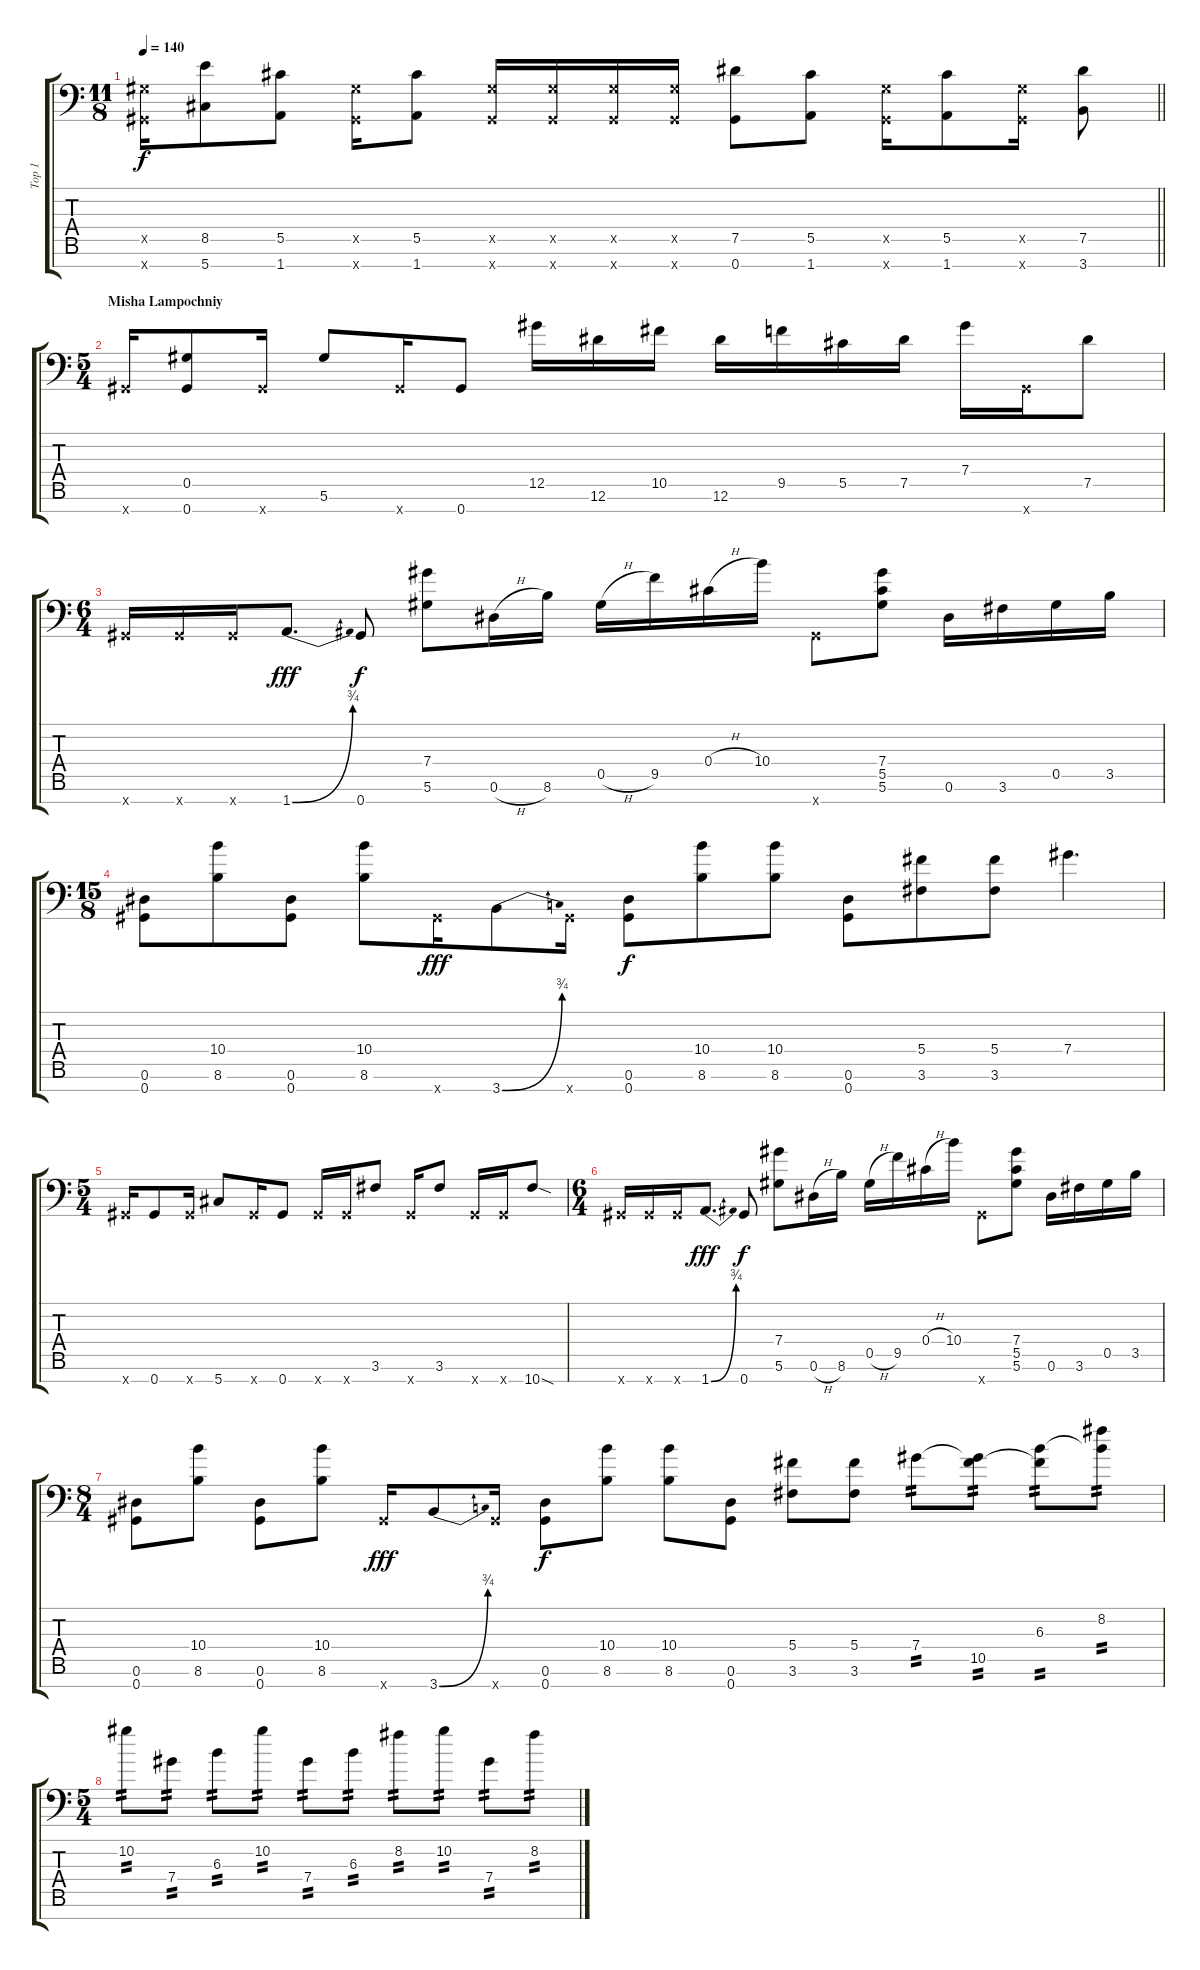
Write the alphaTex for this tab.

\track ("Top 1" "Top 1") {instrument distortionguitar}
\staff {score tabs}
\tuning (Eb4 Bb3 F3 Db3 Ab2 Eb2 Ab1) {hide}
\ts (11 8)
\tempo 140
\clef f4
\barLineRight lightlight
\ks c
(0.5{x} 0.7{x}).16{dy f} (8.5 5.7).8 (5.5 1.7).8 (0.5{x} 0.7{x}).16 (5.5 1.7).8 (0.5{x} 0.7{x}).16 (0.5{x} 0.7{x}).16 (0.5{x} 0.7{x}).16 (0.5{x} 0.7{x}).16 (7.5 0.7).8 (5.5 1.7).8 (0.5{x} 0.7{x}).16 (5.5 1.7).8 (0.5{x} 0.7{x}).16 (7.5 3.7).8 |
\ts (5 4)
\section ("" "Misha Lampochniy")
0.7{x}.16 (0.5 0.7).8 0.7{x}.16 5.6.8 0.7{x}.16 0.7.8 12.5.16 12.6.16 10.5.16 12.6.16 9.5.16 5.5.16 7.5.16 7.4.16 0.7{x}.16 7.5.8 |
\ts (6 4)
0.7{x}.16 0.7{x}.16 0.7{x}.16 1.7{be (bend 0 0 60 3)}.8{d dy fff} 0.7.8{dy f} (7.4 5.6).8 0.6{h}.16 8.6.16 0.5{h}.16 9.5.16 0.4{h}.16 10.4.16 0.7{x}.8 (7.4 5.5 5.6).8 0.6.16 3.6.16 0.5.16 3.5.16 |
\ts (15 8)
(0.6 0.7).8 (10.4 8.6).8 (0.6 0.7).8 (10.4 8.6).8 0.7{x}.16{dy fff} 3.7{be (bend 0 0 60 3)}.8 0.7{x}.16 (0.6 0.7).8{dy f} (10.4 8.6).8 (10.4 8.6).8 (0.6 0.7).8 (5.4 3.6).8 (5.4 3.6).8 7.4.4{d} |
\ts (5 4)
0.7{x}.16 0.7.8 0.7{x}.16 5.7.8 0.7{x}.16 0.7.8 0.7{x}.16 0.7{x}.16 3.6.8 0.7{x}.16 3.6.8 0.7{x}.16 0.7{x}.16 10.7{sod}.8 |
\ts (6 4)
0.7{x}.16 0.7{x}.16 0.7{x}.16 1.7{be (bend 0 0 60 3)}.8{d dy fff} 0.7.8{dy f} (7.4 5.6).8 0.6{h}.16 8.6.16 0.5{h}.16 9.5.16 0.4{h}.16 10.4.16 0.7{x}.8 (7.4 5.5 5.6).8 0.6.16 3.6.16 0.5.16 3.5.16 |
\ts (8 4)
(0.6 0.7).8 (10.4 8.6).8 (0.6 0.7).8 (10.4 8.6).8 0.7{x}.16{dy fff} 3.7{be (bend 0 0 60 3)}.8 0.7{x}.16 (0.6 0.7).8{dy f} (10.4 8.6).8 (10.4 8.6).8 (0.6 0.7).8 (5.4 3.6).8 (5.4 3.6).8 7.4.8{tp 2} (7.4{t} 10.5).8{tp 2} (6.3 10.5{t}).8{tp 2} (8.2 6.3{t}).8{tp 2} |
\ts (5 4)
10.2.8{tp 2} 7.4.8{tp 2} 6.3.8{tp 2} 10.2.8{tp 2} 7.4.8{tp 2} 6.3.8{tp 2} 8.2.8{tp 2} 10.2.8{tp 2} 7.4.8{tp 2} 8.2.8{tp 2}
